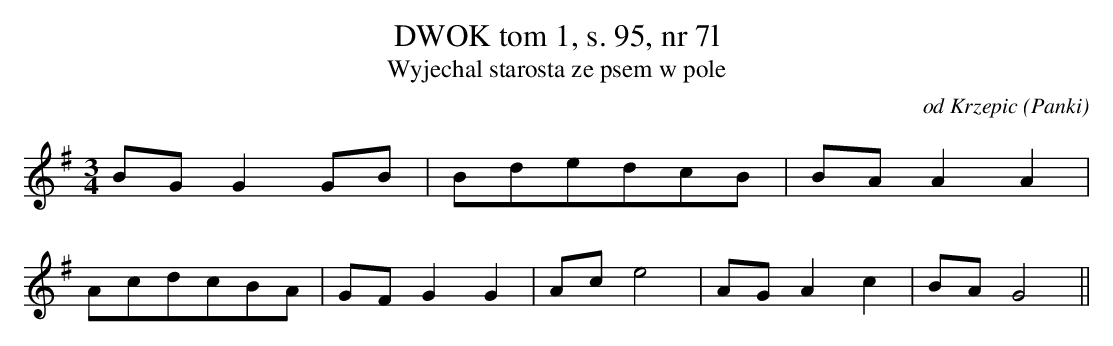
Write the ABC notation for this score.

X:1
T:DWOK tom 1, s. 95, nr 7l
T:Wyjechal starosta ze psem w pole
O:od Krzepic (Panki)
M:3/4
L:1/8
K:G
BGG2GB | BdedcB |BAA2A2 |
 AcdcBA |GFG2G2 | Ace4 | AGA2c2 | BAG4||
